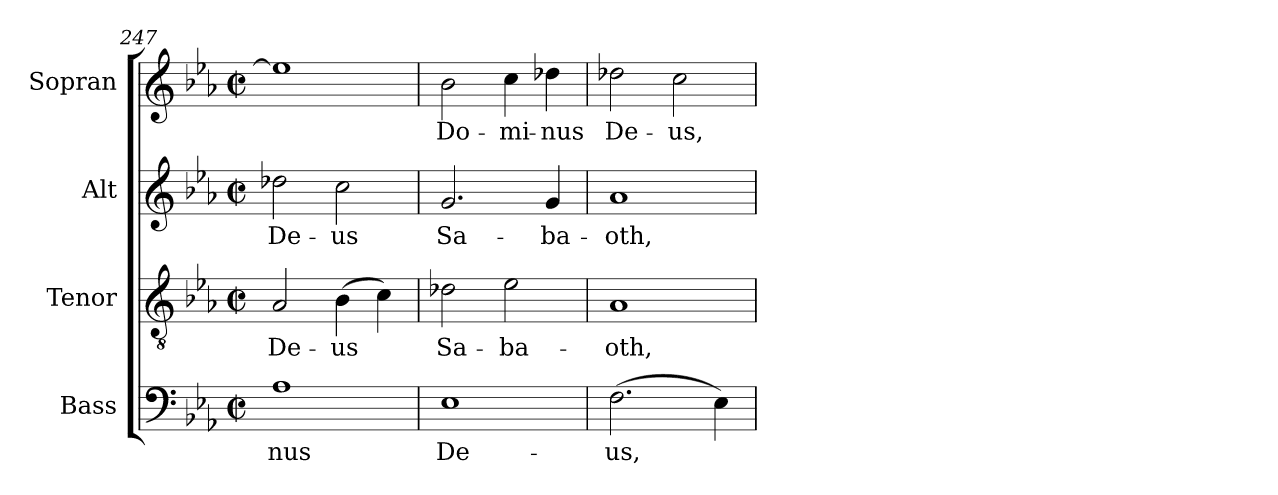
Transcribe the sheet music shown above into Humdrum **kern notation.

**kern	**text	**kern	**text	**kern	**text	**kern	**text
*part4	*part4	*part3	*part3	*part2	*part2	*part1	*part1
*staff4	*staff4	*staff3	*staff3	*staff2	*staff2	*staff1	*staff1
*I"Bass	*	*I"Tenor	*	*I"Alt	*	*I"Sopran	*
*I'B.	*	*I'T.	*	*I'A.	*	*I'S.	*
*clefF4	*	*clefGv2	*	*clefG2	*	*clefG2	*
*k[b-e-a-]	*	*k[b-e-a-]	*	*k[b-e-a-]	*	*k[b-e-a-]	*
*E-:	*	*E-:	*	*E-:	*	*E-:	*
*M2/2	*	*M2/2	*	*M2/2	*	*M2/2	*
*met(c|)	*	*met(c|)	*	*met(c|)	*	*met(c|)	*
=247	=247	=247	=247	=247	=247	=247	=247
!	!LO:LY:b	!	!LO:LY:b	!	!LO:LY:b	!	!
1A-	-nus	2A-/	De-	2dd-X\	De-	1ee-]	.
!	!	!	!LO:LY:b	!	!LO:LY:b	!	!
.	.	(>4B-\	-us	2cc\	-us	.	.
.	.	4c\)	.	.	.	.	.
=248	=248	=248	=248	=248	=248	=248	=248
!	!LO:LY:b	!	!LO:LY:b	!	!LO:LY:b	!	!LO:LY:b
1E-	De-	2d-X\	Sa-	2.g/	Sa-	2b-\	Do-
!	!	!	!LO:LY:b	!	!	!	!LO:LY:b
.	.	2e-\	-ba-	.	.	4cc\	-mi-
!	!	!	!	!	!LO:LY:b	!	!LO:LY:b
.	.	.	.	4g/	-ba-	4dd-X\	-nus
=249	=249	=249	=249	=249	=249	=249	=249
!	!LO:LY:b	!	!LO:LY:b	!	!LO:LY:b	!	!LO:LY:b
(>2.F\	-us,	1A-	-oth,	1a-	-oth,	2dd-X\	De-
!	!	!	!	!	!	!	!LO:LY:b
.	.	.	.	.	.	2cc\	-us,
4E-\)	.	.	.	.	.	.	.
=	=	=	=	=	=	=	=
*-	*-	*-	*-	*-	*-	*-	*-
